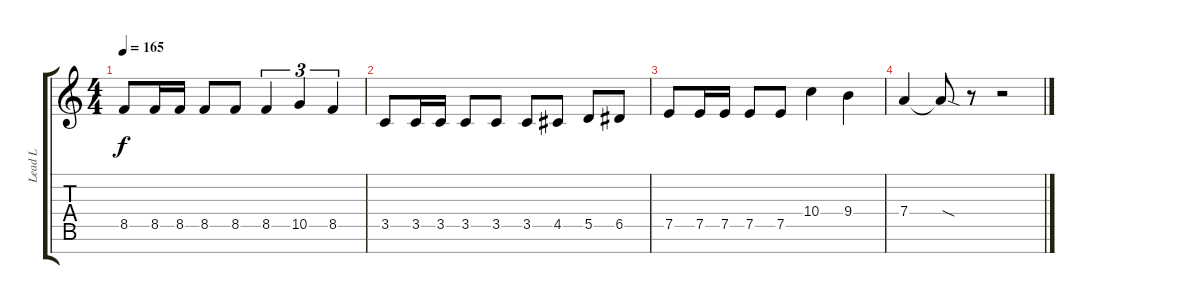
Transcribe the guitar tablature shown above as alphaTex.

\track ("Lead L" "Lead L") {instrument overdrivenguitar}
\staff {score tabs}
\tuning (E4 B3 G3 D3 A2 E2 B1) {hide}
\ts (4 4)
\tempo 165
\clef g2
\ks c
8.5.8{dy f} 8.5.16 8.5.16 8.5.8 8.5.8 8.5.4{tu (3 2)} 10.5.4{tu (3 2)} 8.5.4{tu (3 2)} |
3.5.8 3.5.16 3.5.16 3.5.8 3.5.8 3.5.8 4.5.8 5.5.8 6.5.8 |
7.5.8 7.5.16 7.5.16 7.5.8 7.5.8 10.4.4 9.4.4 |
7.4.4 7.4{sod t}.8 r.8 r.2
